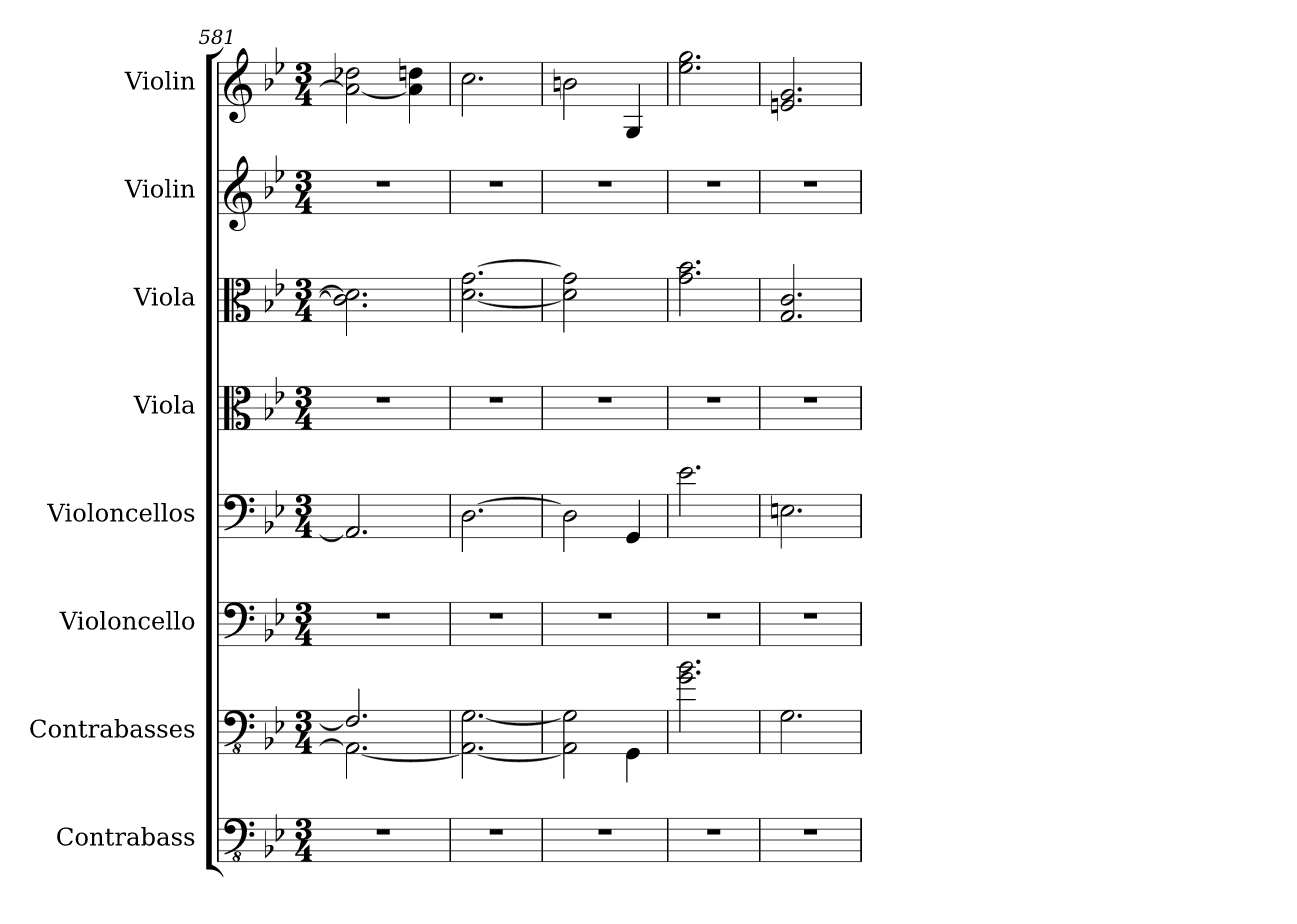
**kern	**kern	**kern	**kern	**kern	**kern	**kern	**kern
*part8	*part7	*part6	*part5	*part4	*part3	*part2	*part1
*staff8	*staff7	*staff6	*staff5	*staff4	*staff3	*staff2	*staff1
*I"Contrabass	*I"Contrabasses	*I"Violoncello	*I"Violoncellos	*I"Viola	*I"Viola	*I"Violin	*I"Violin
*I'Cb.	*I'Cbs.	*I'Vc.	*I'Vcs.	*I'Vla.	*I'Vla.	*I'Vln.	*I'Vln.
!!LO:PB:g=z
*clefFv4	*clefFv4	*clefF4	*clefF4	*clefC3	*clefC3	*clefG2	*clefG2
*ITrd7c12	*	*	*	*	*	*	*
*k[b-e-]	*k[b-e-]	*k[b-e-]	*k[b-e-]	*k[b-e-]	*k[b-e-]	*k[b-e-]	*k[b-e-]
*M3/4	*M3/4	*M3/4	*M3/4	*M3/4	*M3/4	*M3/4	*M3/4
=581	=581	=581	=581	=581	=581	=581	=581
*	*^	*	*	*	*	*	*^
2.r	2.FF#/]	2.AAA\_	2.r	2.AA/]	2.r	2.c\] 2.d\]	2.r	2.ryy	2a\_ 2dd-X\
.	.	.	.	.	.	.	.	.	4a\] 4ddn\
*	*	*	*	*	*	*	*	*v	*v
=582	=582	=582	=582	=582	=582	=582	=582	=582
2.r	2.ryy	2.AAA\_ [2.GG\	2.r	[2.D\	2.r	[2.d\ [2.g\	2.r	2.cc\
=583	=583	=583	=583	=583	=583	=583	=583	=583
2.r	2.ryy	2AAA\] 2GG\]	2.r	2D\]	2.r	2d\] 2g\]	2.r	2bn\
.	.	4GGG\	.	4GG/	.	4ryy	.	4G/
*	*v	*v	*	*	*	*	*	*
!!LO:PB:g=z
=584	=584	=584	=584	=584	=584	=584	=584
2.r	2.G\ 2.B-\	2.r	2.e-\	2.r	2.g\ 2.b-\	2.r	2.ee-\ 2.gg\
=585	=585	=585	=585	=585	=585	=585	=585
2.r	2.GG\	2.r	2.En\	2.r	2.G/ 2.c/	2.r	2.en/ 2.g/
=	=	=	=	=	=	=	=
*-	*-	*-	*-	*-	*-	*-	*-
